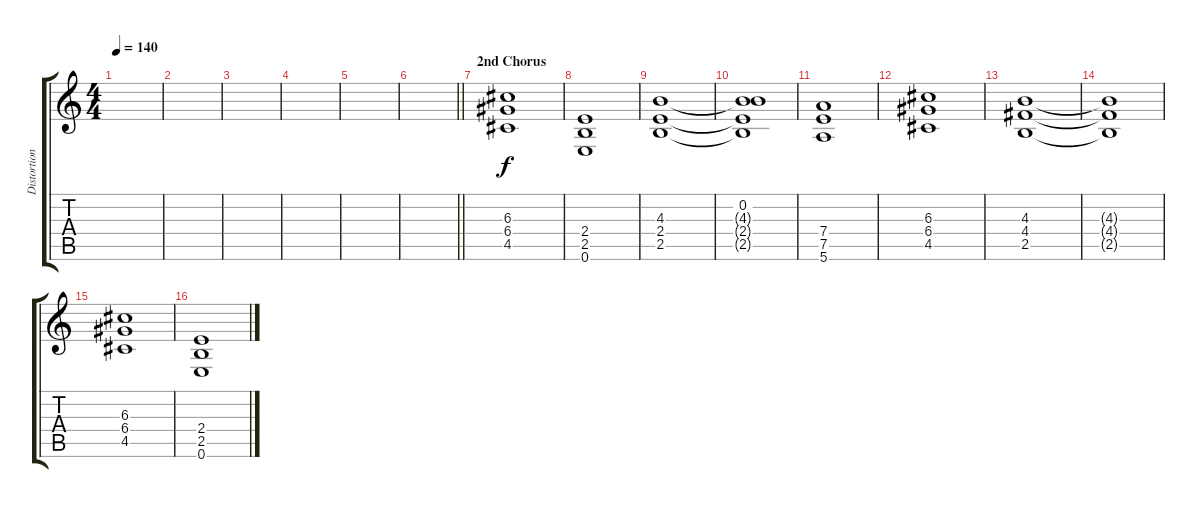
\track ("Distortion Guitar" "Distortion") {instrument distortionguitar}
\staff {score tabs}
\tuning (E4 B3 G3 D3 A2 E2) {hide}
\ts (4 4)
\tempo 140
\clef g2
\ks c
|
|
|
|
|
\barLineRight lightlight
|
\section ("" "2nd Chorus")
(6.3 6.4 4.5).1 |
(2.4 2.5 0.6).1 |
(4.3 2.4 2.5).1 |
(0.2 4.3{t} 2.4{t} 2.5{t}).1 |
(7.4 7.5 5.6).1 |
(6.3 6.4 4.5).1 |
(4.3 4.4 2.5).1 |
(4.3{t} 4.4{t} 2.5{t}).1 |
(6.3 6.4 4.5).1 |
(2.4 2.5 0.6).1
